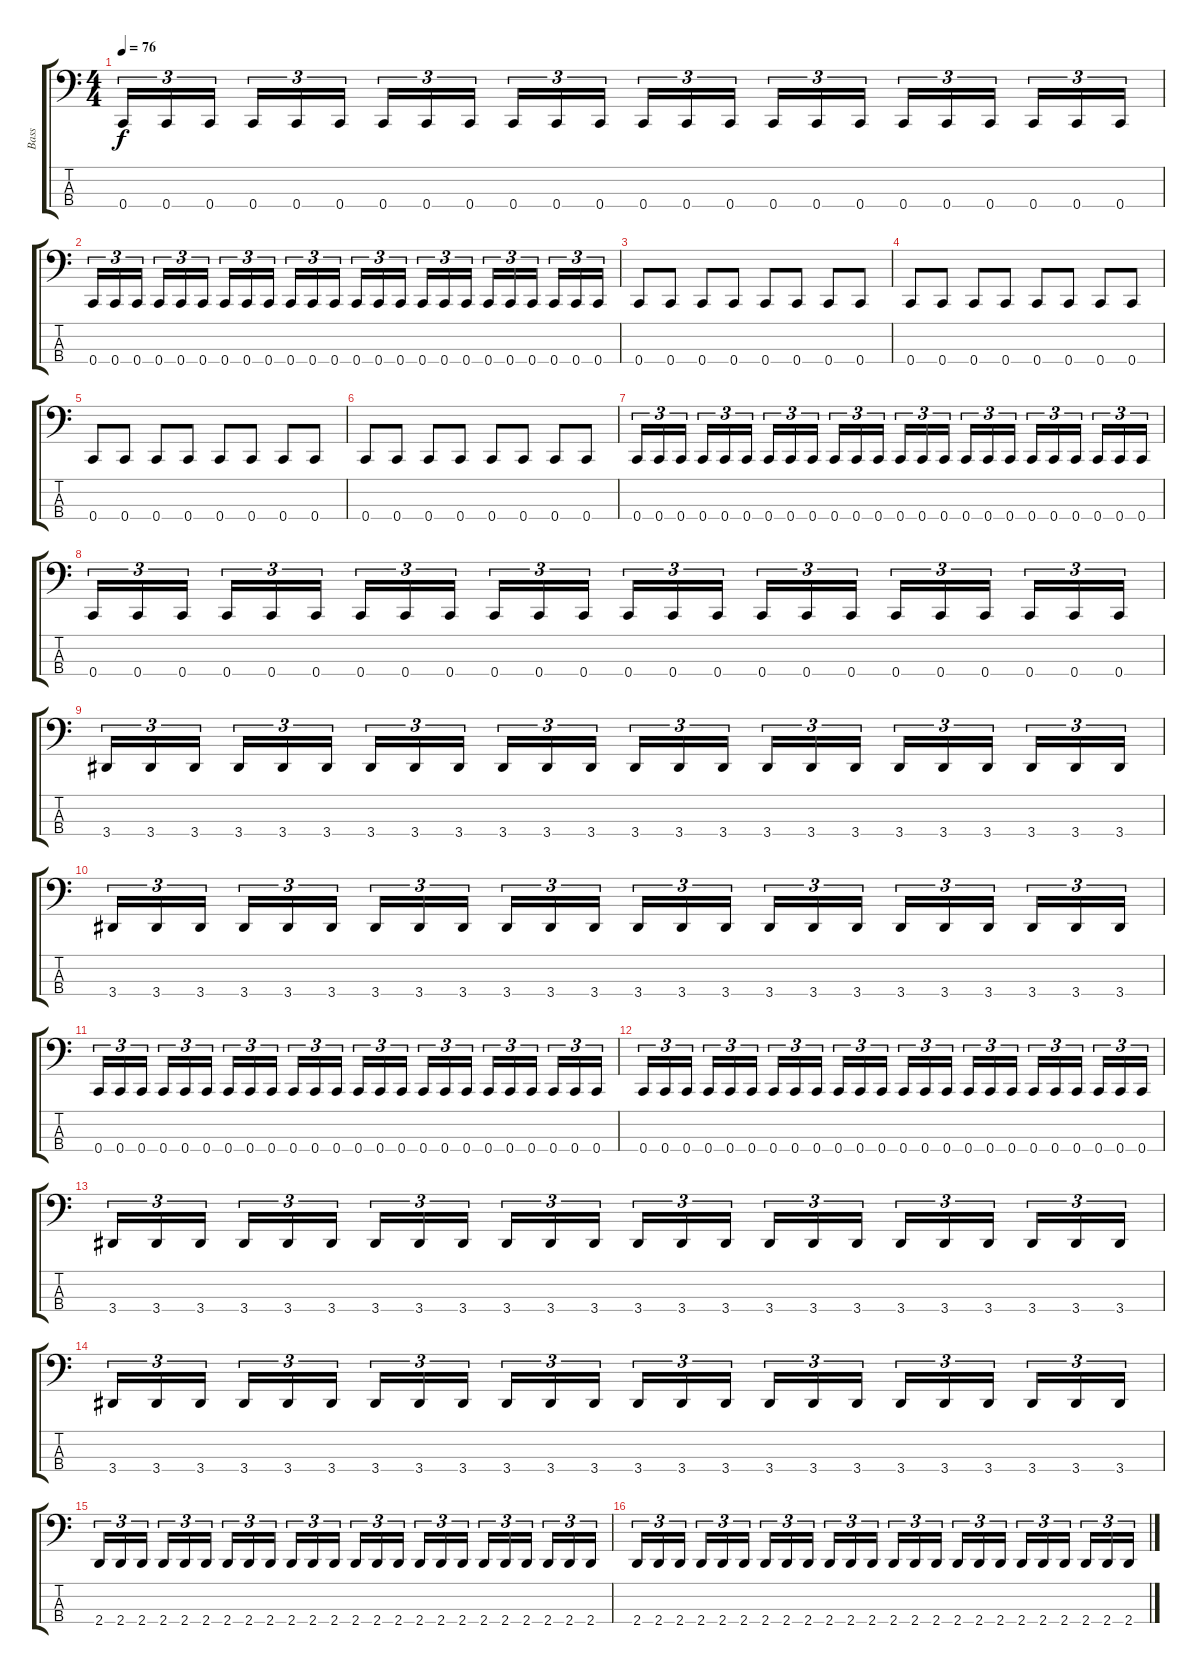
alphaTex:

\track ("Bass" "Bass") {instrument electricbassfinger}
\staff {score tabs}
\tuning (Eb2 Bb1 F1 C1) {hide}
\ts (4 4)
\tempo 76
\clef f4
\ks c
0.4.16{tu (3 2) dy f} 0.4.16{tu (3 2)} 0.4.16{tu (3 2) beam splitsecondary} 0.4.16{tu (3 2)} 0.4.16{tu (3 2)} 0.4.16{tu (3 2)} 0.4.16{tu (3 2)} 0.4.16{tu (3 2)} 0.4.16{tu (3 2) beam splitsecondary} 0.4.16{tu (3 2)} 0.4.16{tu (3 2)} 0.4.16{tu (3 2)} 0.4.16{tu (3 2)} 0.4.16{tu (3 2)} 0.4.16{tu (3 2) beam splitsecondary} 0.4.16{tu (3 2)} 0.4.16{tu (3 2)} 0.4.16{tu (3 2)} 0.4.16{tu (3 2)} 0.4.16{tu (3 2)} 0.4.16{tu (3 2) beam splitsecondary} 0.4.16{tu (3 2)} 0.4.16{tu (3 2)} 0.4.16{tu (3 2)} |
0.4.16{tu (3 2)} 0.4.16{tu (3 2)} 0.4.16{tu (3 2) beam splitsecondary} 0.4.16{tu (3 2)} 0.4.16{tu (3 2)} 0.4.16{tu (3 2)} 0.4.16{tu (3 2)} 0.4.16{tu (3 2)} 0.4.16{tu (3 2) beam splitsecondary} 0.4.16{tu (3 2)} 0.4.16{tu (3 2)} 0.4.16{tu (3 2)} 0.4.16{tu (3 2)} 0.4.16{tu (3 2)} 0.4.16{tu (3 2) beam splitsecondary} 0.4.16{tu (3 2)} 0.4.16{tu (3 2)} 0.4.16{tu (3 2)} 0.4.16{tu (3 2)} 0.4.16{tu (3 2)} 0.4.16{tu (3 2) beam splitsecondary} 0.4.16{tu (3 2)} 0.4.16{tu (3 2)} 0.4.16{tu (3 2)} |
0.4.8 0.4.8 0.4.8 0.4.8 0.4.8 0.4.8 0.4.8 0.4.8 |
0.4.8 0.4.8 0.4.8 0.4.8 0.4.8 0.4.8 0.4.8 0.4.8 |
0.4.8 0.4.8 0.4.8 0.4.8 0.4.8 0.4.8 0.4.8 0.4.8 |
0.4.8 0.4.8 0.4.8 0.4.8 0.4.8 0.4.8 0.4.8 0.4.8 |
0.4.16{tu (3 2)} 0.4.16{tu (3 2)} 0.4.16{tu (3 2) beam splitsecondary} 0.4.16{tu (3 2)} 0.4.16{tu (3 2)} 0.4.16{tu (3 2)} 0.4.16{tu (3 2)} 0.4.16{tu (3 2)} 0.4.16{tu (3 2) beam splitsecondary} 0.4.16{tu (3 2)} 0.4.16{tu (3 2)} 0.4.16{tu (3 2)} 0.4.16{tu (3 2)} 0.4.16{tu (3 2)} 0.4.16{tu (3 2) beam splitsecondary} 0.4.16{tu (3 2)} 0.4.16{tu (3 2)} 0.4.16{tu (3 2)} 0.4.16{tu (3 2)} 0.4.16{tu (3 2)} 0.4.16{tu (3 2) beam splitsecondary} 0.4.16{tu (3 2)} 0.4.16{tu (3 2)} 0.4.16{tu (3 2)} |
0.4.16{tu (3 2)} 0.4.16{tu (3 2)} 0.4.16{tu (3 2) beam splitsecondary} 0.4.16{tu (3 2)} 0.4.16{tu (3 2)} 0.4.16{tu (3 2)} 0.4.16{tu (3 2)} 0.4.16{tu (3 2)} 0.4.16{tu (3 2) beam splitsecondary} 0.4.16{tu (3 2)} 0.4.16{tu (3 2)} 0.4.16{tu (3 2)} 0.4.16{tu (3 2)} 0.4.16{tu (3 2)} 0.4.16{tu (3 2) beam splitsecondary} 0.4.16{tu (3 2)} 0.4.16{tu (3 2)} 0.4.16{tu (3 2)} 0.4.16{tu (3 2)} 0.4.16{tu (3 2)} 0.4.16{tu (3 2) beam splitsecondary} 0.4.16{tu (3 2)} 0.4.16{tu (3 2)} 0.4.16{tu (3 2)} |
3.4.16{tu (3 2)} 3.4.16{tu (3 2)} 3.4.16{tu (3 2) beam splitsecondary} 3.4.16{tu (3 2)} 3.4.16{tu (3 2)} 3.4.16{tu (3 2)} 3.4.16{tu (3 2)} 3.4.16{tu (3 2)} 3.4.16{tu (3 2) beam splitsecondary} 3.4.16{tu (3 2)} 3.4.16{tu (3 2)} 3.4.16{tu (3 2)} 3.4.16{tu (3 2)} 3.4.16{tu (3 2)} 3.4.16{tu (3 2) beam splitsecondary} 3.4.16{tu (3 2)} 3.4.16{tu (3 2)} 3.4.16{tu (3 2)} 3.4.16{tu (3 2)} 3.4.16{tu (3 2)} 3.4.16{tu (3 2) beam splitsecondary} 3.4.16{tu (3 2)} 3.4.16{tu (3 2)} 3.4.16{tu (3 2)} |
3.4.16{tu (3 2)} 3.4.16{tu (3 2)} 3.4.16{tu (3 2) beam splitsecondary} 3.4.16{tu (3 2)} 3.4.16{tu (3 2)} 3.4.16{tu (3 2)} 3.4.16{tu (3 2)} 3.4.16{tu (3 2)} 3.4.16{tu (3 2) beam splitsecondary} 3.4.16{tu (3 2)} 3.4.16{tu (3 2)} 3.4.16{tu (3 2)} 3.4.16{tu (3 2)} 3.4.16{tu (3 2)} 3.4.16{tu (3 2) beam splitsecondary} 3.4.16{tu (3 2)} 3.4.16{tu (3 2)} 3.4.16{tu (3 2)} 3.4.16{tu (3 2)} 3.4.16{tu (3 2)} 3.4.16{tu (3 2) beam splitsecondary} 3.4.16{tu (3 2)} 3.4.16{tu (3 2)} 3.4.16{tu (3 2)} |
0.4.16{tu (3 2)} 0.4.16{tu (3 2)} 0.4.16{tu (3 2) beam splitsecondary} 0.4.16{tu (3 2)} 0.4.16{tu (3 2)} 0.4.16{tu (3 2)} 0.4.16{tu (3 2)} 0.4.16{tu (3 2)} 0.4.16{tu (3 2) beam splitsecondary} 0.4.16{tu (3 2)} 0.4.16{tu (3 2)} 0.4.16{tu (3 2)} 0.4.16{tu (3 2)} 0.4.16{tu (3 2)} 0.4.16{tu (3 2) beam splitsecondary} 0.4.16{tu (3 2)} 0.4.16{tu (3 2)} 0.4.16{tu (3 2)} 0.4.16{tu (3 2)} 0.4.16{tu (3 2)} 0.4.16{tu (3 2) beam splitsecondary} 0.4.16{tu (3 2)} 0.4.16{tu (3 2)} 0.4.16{tu (3 2)} |
0.4.16{tu (3 2)} 0.4.16{tu (3 2)} 0.4.16{tu (3 2) beam splitsecondary} 0.4.16{tu (3 2)} 0.4.16{tu (3 2)} 0.4.16{tu (3 2)} 0.4.16{tu (3 2)} 0.4.16{tu (3 2)} 0.4.16{tu (3 2) beam splitsecondary} 0.4.16{tu (3 2)} 0.4.16{tu (3 2)} 0.4.16{tu (3 2)} 0.4.16{tu (3 2)} 0.4.16{tu (3 2)} 0.4.16{tu (3 2) beam splitsecondary} 0.4.16{tu (3 2)} 0.4.16{tu (3 2)} 0.4.16{tu (3 2)} 0.4.16{tu (3 2)} 0.4.16{tu (3 2)} 0.4.16{tu (3 2) beam splitsecondary} 0.4.16{tu (3 2)} 0.4.16{tu (3 2)} 0.4.16{tu (3 2)} |
3.4.16{tu (3 2)} 3.4.16{tu (3 2)} 3.4.16{tu (3 2) beam splitsecondary} 3.4.16{tu (3 2)} 3.4.16{tu (3 2)} 3.4.16{tu (3 2)} 3.4.16{tu (3 2)} 3.4.16{tu (3 2)} 3.4.16{tu (3 2) beam splitsecondary} 3.4.16{tu (3 2)} 3.4.16{tu (3 2)} 3.4.16{tu (3 2)} 3.4.16{tu (3 2)} 3.4.16{tu (3 2)} 3.4.16{tu (3 2) beam splitsecondary} 3.4.16{tu (3 2)} 3.4.16{tu (3 2)} 3.4.16{tu (3 2)} 3.4.16{tu (3 2)} 3.4.16{tu (3 2)} 3.4.16{tu (3 2) beam splitsecondary} 3.4.16{tu (3 2)} 3.4.16{tu (3 2)} 3.4.16{tu (3 2)} |
3.4.16{tu (3 2)} 3.4.16{tu (3 2)} 3.4.16{tu (3 2) beam splitsecondary} 3.4.16{tu (3 2)} 3.4.16{tu (3 2)} 3.4.16{tu (3 2)} 3.4.16{tu (3 2)} 3.4.16{tu (3 2)} 3.4.16{tu (3 2) beam splitsecondary} 3.4.16{tu (3 2)} 3.4.16{tu (3 2)} 3.4.16{tu (3 2)} 3.4.16{tu (3 2)} 3.4.16{tu (3 2)} 3.4.16{tu (3 2) beam splitsecondary} 3.4.16{tu (3 2)} 3.4.16{tu (3 2)} 3.4.16{tu (3 2)} 3.4.16{tu (3 2)} 3.4.16{tu (3 2)} 3.4.16{tu (3 2) beam splitsecondary} 3.4.16{tu (3 2)} 3.4.16{tu (3 2)} 3.4.16{tu (3 2)} |
2.4.16{tu (3 2)} 2.4.16{tu (3 2)} 2.4.16{tu (3 2) beam splitsecondary} 2.4.16{tu (3 2)} 2.4.16{tu (3 2)} 2.4.16{tu (3 2)} 2.4.16{tu (3 2)} 2.4.16{tu (3 2)} 2.4.16{tu (3 2) beam splitsecondary} 2.4.16{tu (3 2)} 2.4.16{tu (3 2)} 2.4.16{tu (3 2)} 2.4.16{tu (3 2)} 2.4.16{tu (3 2)} 2.4.16{tu (3 2) beam splitsecondary} 2.4.16{tu (3 2)} 2.4.16{tu (3 2)} 2.4.16{tu (3 2)} 2.4.16{tu (3 2)} 2.4.16{tu (3 2)} 2.4.16{tu (3 2) beam splitsecondary} 2.4.16{tu (3 2)} 2.4.16{tu (3 2)} 2.4.16{tu (3 2)} |
2.4.16{tu (3 2)} 2.4.16{tu (3 2)} 2.4.16{tu (3 2) beam splitsecondary} 2.4.16{tu (3 2)} 2.4.16{tu (3 2)} 2.4.16{tu (3 2)} 2.4.16{tu (3 2)} 2.4.16{tu (3 2)} 2.4.16{tu (3 2) beam splitsecondary} 2.4.16{tu (3 2)} 2.4.16{tu (3 2)} 2.4.16{tu (3 2)} 2.4.16{tu (3 2)} 2.4.16{tu (3 2)} 2.4.16{tu (3 2) beam splitsecondary} 2.4.16{tu (3 2)} 2.4.16{tu (3 2)} 2.4.16{tu (3 2)} 2.4.16{tu (3 2)} 2.4.16{tu (3 2)} 2.4.16{tu (3 2) beam splitsecondary} 2.4.16{tu (3 2)} 2.4.16{tu (3 2)} 2.4.16{tu (3 2)}
